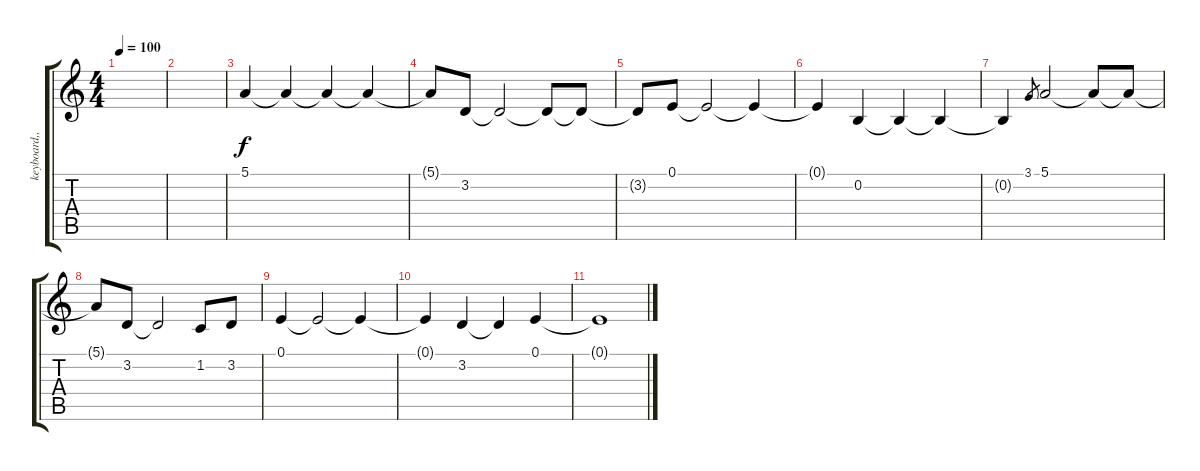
\track ("keyboard,,," "keyboard,,") {instrument lead6voice}
\staff {score tabs}
\tuning (E4 B3 G3 D3 A2 E2) {hide}
\ts (4 4)
\tempo 100
\clef g2
\ks c
|
|
5.1.4 5.1{t}.4 5.1{t}.4 5.1{t}.4 |
5.1{t}.8 3.2.8 3.2{t}.2 3.2{t}.8 3.2{t}.8 |
3.2{t}.8 0.1.8 0.1{t}.2 0.1{t}.4 |
0.1{t}.4 0.2.4 0.2{t}.4 0.2{t}.4 |
0.2{t}.4 3.1.8{gr} 5.1.2 5.1{t}.8 5.1{t}.8 |
5.1{t}.8 3.2.8 3.2{t}.2 1.2.8 3.2.8 |
0.1.4 0.1{t}.2 0.1{t}.4 |
0.1{t}.4 3.2.4 3.2{t}.4 0.1.4 |
0.1{t}.1
